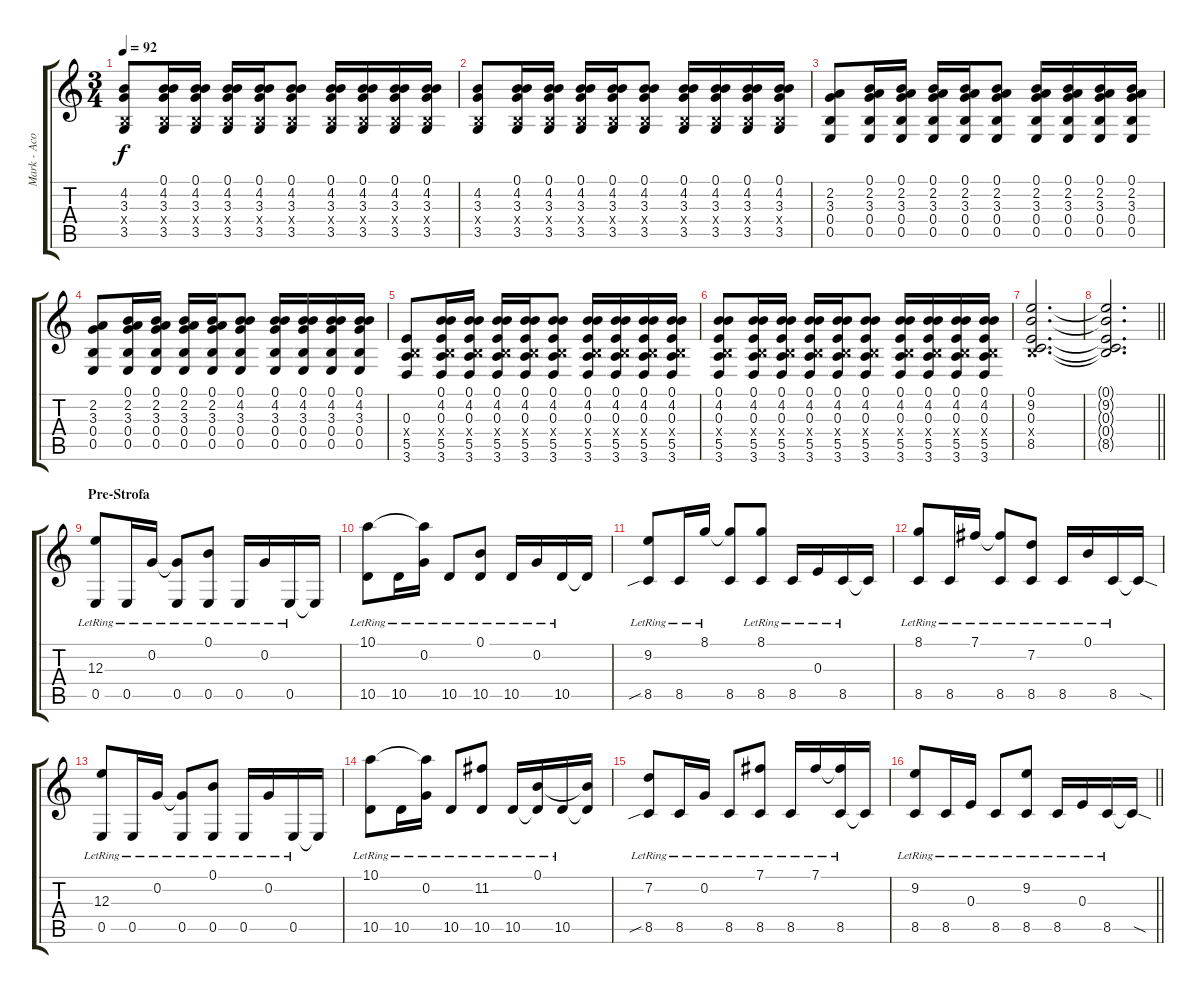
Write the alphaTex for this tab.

\track ("Mark - Acoustic 12 strings" "Mark - Aco") {instrument acousticguitarsteel}
\staff {score tabs}
\tuning (B3 G3 E3 B2 E2 B1) {hide}
\ts (3 4)
\tempo 92
\clef g2
\ks c
(4.2 3.3 0.4{x} 3.5).8{dy f} (0.1 4.2 3.3 0.4{x} 3.5).16 (0.1 4.2 3.3 0.4{x} 3.5).16 (0.1 4.2 3.3 0.4{x} 3.5).16 (0.1 4.2 3.3 0.4{x} 3.5).16 (0.1 4.2 3.3 0.4{x} 3.5).8 (0.1 4.2 3.3 0.4{x} 3.5).16 (0.1 4.2 3.3 0.4{x} 3.5).16 (0.1 4.2 3.3 0.4{x} 3.5).16 (0.1 4.2 3.3 0.4{x} 3.5).16 |
(4.2 3.3 0.4{x} 3.5).8 (0.1 4.2 3.3 0.4{x} 3.5).16 (0.1 4.2 3.3 0.4{x} 3.5).16 (0.1 4.2 3.3 0.4{x} 3.5).16 (0.1 4.2 3.3 0.4{x} 3.5).16 (0.1 4.2 3.3 0.4{x} 3.5).8 (0.1 4.2 3.3 0.4{x} 3.5).16 (0.1 4.2 3.3 0.4{x} 3.5).16 (0.1 4.2 3.3 0.4{x} 3.5).16 (0.1 4.2 3.3 0.4{x} 3.5).16 |
(2.2 3.3 0.4 0.5).8 (0.1 2.2 3.3 0.4 0.5).16 (0.1 2.2 3.3 0.4 0.5).16 (0.1 2.2 3.3 0.4 0.5).16 (0.1 2.2 3.3 0.4 0.5).16 (0.1 2.2 3.3 0.4 0.5).8 (0.1 2.2 3.3 0.4 0.5).16 (0.1 2.2 3.3 0.4 0.5).16 (0.1 2.2 3.3 0.4 0.5).16 (0.1 2.2 3.3 0.4 0.5).16 |
(2.2 3.3 0.4 0.5).8 (0.1 2.2 3.3 0.4 0.5).16 (0.1 2.2 3.3 0.4 0.5).16 (0.1 2.2 3.3 0.4 0.5).16 (0.1 2.2 3.3 0.4 0.5).16 (0.1 4.2 3.3 0.4 0.5).8 (0.1 4.2 3.3 0.4 0.5).16 (0.1 4.2 3.3 0.4 0.5).16 (0.1 4.2 3.3 0.4 0.5).16 (0.1 4.2 3.3 0.4 0.5).16 |
(0.3 0.4{x} 5.5 3.6).8 (0.1 4.2 0.3 0.4{x} 5.5 3.6).16 (0.1 4.2 0.3 0.4{x} 5.5 3.6).16 (0.1 4.2 0.3 0.4{x} 5.5 3.6).16 (0.1 4.2 0.3 0.4{x} 5.5 3.6).16 (0.1 4.2 0.3 0.4{x} 5.5 3.6).8 (0.1 4.2 0.3 0.4{x} 5.5 3.6).16 (0.1 4.2 0.3 0.4{x} 5.5 3.6).16 (0.1 4.2 0.3 0.4{x} 5.5 3.6).16 (0.1 4.2 0.3 0.4{x} 5.5 3.6).16 |
(0.1 4.2 0.3 0.4{x} 5.5 3.6).8 (0.1 4.2 0.3 0.4{x} 5.5 3.6).16 (0.1 4.2 0.3 0.4{x} 5.5 3.6).16 (0.1 4.2 0.3 0.4{x} 5.5 3.6).16 (0.1 4.2 0.3 0.4{x} 5.5 3.6).16 (0.1 4.2 0.3 0.4{x} 5.5 3.6).8 (0.1 4.2 0.3 0.4{x} 5.5 3.6).16 (0.1 4.2 0.3 0.4{x} 5.5 3.6).16 (0.1 4.2 0.3 0.4{x} 5.5 3.6).16 (0.1 4.2 0.3 0.4{x} 5.5 3.6).16 |
(0.1 9.2 0.3 0.4{x} 8.5).2{d} |
\barLineRight lightlight
(0.1{t} 9.2{t} 0.3{t} 0.4{t} 8.5{t}).2{d} |
\section ("" "Pre-Strofa")
(12.3{lr} 0.5{lr}).8 0.5{lr}.16 0.2{lr}.16 (0.2{t} 0.5{lr}).8 (0.1{lr} 0.5{lr}).8 0.5{lr}.16 0.2{lr}.16 0.5{lr}.16 0.5{t}.16 |
(10.1{lr} 10.5{lr}).8 10.5{lr}.16 (10.1{t} 0.2{lr}).16 10.5{lr}.8 (0.1{lr} 10.5).8 10.5{lr}.16 0.2{lr}.16 10.5{lr}.16 10.5{t}.16 |
(9.2{lr} 8.5{sib}).8 8.5{lr}.16 8.1{lr}.16 (8.1{t} 8.5).8 (8.1{lr} 8.5).8 8.5{lr}.16 0.3{lr}.16 8.5{lr}.16 8.5{t}.16 |
(8.1{lr} 8.5{lr}).8 8.5{lr}.16 7.1{lr}.16 (7.1{t} 8.5{lr}).8 (7.2{lr} 8.5{lr}).8 8.5{lr}.16 0.1{lr}.16 8.5{lr}.16 8.5{sod t}.16 |
(12.3{lr} 0.5{lr}).8 0.5{lr}.16 0.2{lr}.16 (0.2{t} 0.5{lr}).8 (0.1{lr} 0.5{lr}).8 0.5{lr}.16 0.2{lr}.16 0.5{lr}.16 0.5{t}.16 |
(10.1{lr} 10.5{lr}).8 10.5{lr}.16 (10.1{t} 0.2{lr}).16 10.5{lr}.8 (11.2{lr} 10.5{lr}).8 10.5{lr}.16 (0.1{lr} 10.5{t}).16 10.5{lr}.16 (0.1{t} 10.5{t}).16 |
(7.2{lr} 8.5{sib}).8 8.5{lr}.16 0.2{lr}.16 8.5{lr}.8 (7.1{lr} 8.5{lr}).8 8.5{lr}.16 7.1{lr}.16 (7.1{t} 8.5{lr}).16 8.5{t}.16 |
\barLineRight lightlight
(9.2{lr} 8.5{lr}).8 8.5{lr}.16 0.3{lr}.16 8.5{lr}.8 (9.2{lr} 8.5{lr}).8 8.5{lr}.16 0.3{lr}.16 8.5{lr}.16 8.5{sod t}.16
